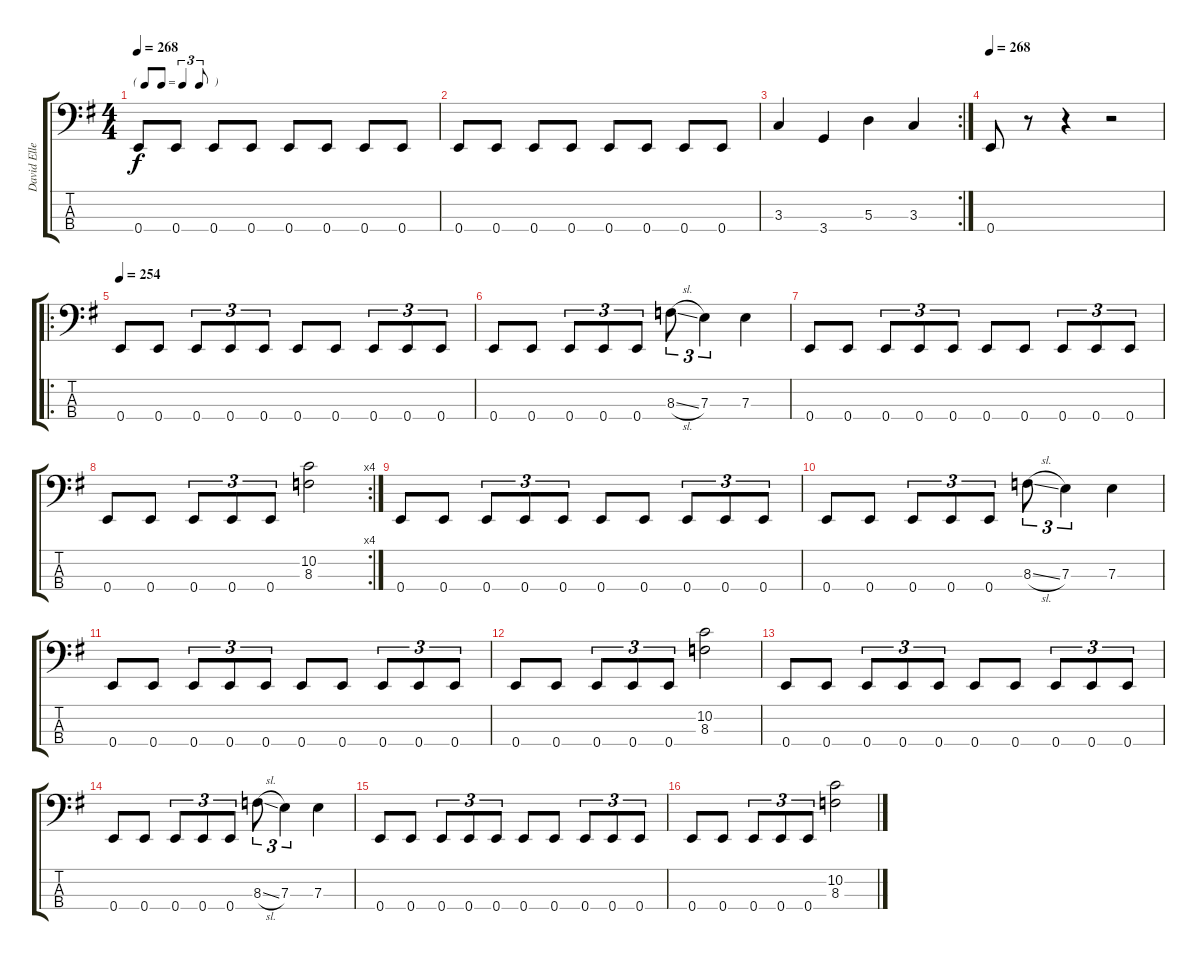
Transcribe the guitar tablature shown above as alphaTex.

\track ("David Ellefson" "David Elle") {instrument electricbasspick}
\staff {score tabs}
\tuning (G2 D2 A1 E1) {hide}
\ts (4 4)
\tf triplet8th
\tempo 268
\clef f4
\ks g
0.4.8{dy f} 0.4.8 0.4.8 0.4.8 0.4.8 0.4.8 0.4.8 0.4.8 |
0.4.8 0.4.8 0.4.8 0.4.8 0.4.8 0.4.8 0.4.8 0.4.8 |
\rc 2
3.3.4 3.4.4 5.3.4 3.3.4 |
\tempo 268
0.4.8 r.8 r.4 r.2 |
\ro
\tempo 254
0.4.8 0.4.8 0.4.8{tu (3 2)} 0.4.8{tu (3 2)} 0.4.8{tu (3 2)} 0.4.8 0.4.8 0.4.8{tu (3 2)} 0.4.8{tu (3 2)} 0.4.8{tu (3 2)} |
0.4.8 0.4.8 0.4.8{tu (3 2)} 0.4.8{tu (3 2)} 0.4.8{tu (3 2)} 8.3{sl}.8{tu (3 2)} 7.3.4{tu (3 2)} 7.3.4 |
0.4.8 0.4.8 0.4.8{tu (3 2)} 0.4.8{tu (3 2)} 0.4.8{tu (3 2)} 0.4.8 0.4.8 0.4.8{tu (3 2)} 0.4.8{tu (3 2)} 0.4.8{tu (3 2)} |
\rc 4
0.4.8 0.4.8 0.4.8{tu (3 2)} 0.4.8{tu (3 2)} 0.4.8{tu (3 2)} (10.2 8.3).2 |
0.4.8 0.4.8 0.4.8{tu (3 2)} 0.4.8{tu (3 2)} 0.4.8{tu (3 2)} 0.4.8 0.4.8 0.4.8{tu (3 2)} 0.4.8{tu (3 2)} 0.4.8{tu (3 2)} |
0.4.8 0.4.8 0.4.8{tu (3 2)} 0.4.8{tu (3 2)} 0.4.8{tu (3 2)} 8.3{sl}.8{tu (3 2)} 7.3.4{tu (3 2)} 7.3.4 |
0.4.8 0.4.8 0.4.8{tu (3 2)} 0.4.8{tu (3 2)} 0.4.8{tu (3 2)} 0.4.8 0.4.8 0.4.8{tu (3 2)} 0.4.8{tu (3 2)} 0.4.8{tu (3 2)} |
0.4.8 0.4.8 0.4.8{tu (3 2)} 0.4.8{tu (3 2)} 0.4.8{tu (3 2)} (10.2 8.3).2 |
0.4.8 0.4.8 0.4.8{tu (3 2)} 0.4.8{tu (3 2)} 0.4.8{tu (3 2)} 0.4.8 0.4.8 0.4.8{tu (3 2)} 0.4.8{tu (3 2)} 0.4.8{tu (3 2)} |
0.4.8 0.4.8 0.4.8{tu (3 2)} 0.4.8{tu (3 2)} 0.4.8{tu (3 2)} 8.3{sl}.8{tu (3 2)} 7.3.4{tu (3 2)} 7.3.4 |
0.4.8 0.4.8 0.4.8{tu (3 2)} 0.4.8{tu (3 2)} 0.4.8{tu (3 2)} 0.4.8 0.4.8 0.4.8{tu (3 2)} 0.4.8{tu (3 2)} 0.4.8{tu (3 2)} |
0.4.8 0.4.8 0.4.8{tu (3 2)} 0.4.8{tu (3 2)} 0.4.8{tu (3 2)} (10.2 8.3).2
